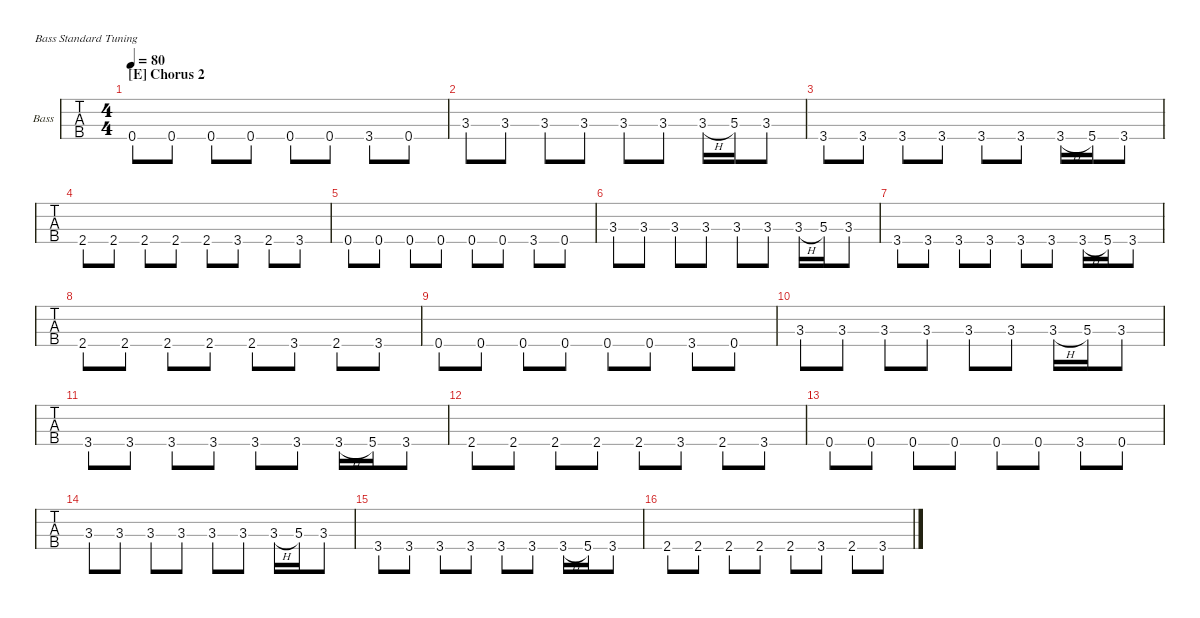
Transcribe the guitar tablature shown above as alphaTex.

\hideDynamics
\bracketExtendMode nobrackets
\firstSystemTrackNameOrientation horizontal
\otherSystemsTrackNameOrientation horizontal
\track ("Bass" "Bass") {multiBarRest instrument electricbassfinger}
\staff {tabs}
\tuning (G2 D2 A1 E1)
\ts (4 4)
\section ("E" "Chorus 2")
\tempo 80
\clef f4
\ks g
0.4.8{dy f} 0.4.8 0.4.8 0.4.8 0.4.8 0.4.8 3.4.8 0.4.8 |
3.3.8 3.3.8 3.3.8 3.3.8 3.3.8 3.3.8 3.3{h}.16 5.3.16 3.3.8 |
3.4.8 3.4.8 3.4.8 3.4.8 3.4.8 3.4.8 3.4{h}.16 5.4.16 3.4.8 |
2.4.8 2.4.8 2.4.8 2.4.8 2.4.8 3.4.8 2.4.8 3.4.8 |
0.4.8 0.4.8 0.4.8 0.4.8 0.4.8 0.4.8 3.4.8 0.4.8 |
3.3.8 3.3.8 3.3.8 3.3.8 3.3.8 3.3.8 3.3{h}.16 5.3.16 3.3.8 |
3.4.8 3.4.8 3.4.8 3.4.8 3.4.8 3.4.8 3.4{h}.16 5.4.16 3.4.8 |
2.4.8 2.4.8 2.4.8 2.4.8 2.4.8 3.4.8 2.4.8 3.4.8 |
0.4.8 0.4.8 0.4.8 0.4.8 0.4.8 0.4.8 3.4.8 0.4.8 |
3.3.8 3.3.8 3.3.8 3.3.8 3.3.8 3.3.8 3.3{h}.16 5.3.16 3.3.8 |
3.4.8 3.4.8 3.4.8 3.4.8 3.4.8 3.4.8 3.4{h}.16 5.4.16 3.4.8 |
2.4.8 2.4.8 2.4.8 2.4.8 2.4.8 3.4.8 2.4.8 3.4.8 |
0.4.8 0.4.8 0.4.8 0.4.8 0.4.8 0.4.8 3.4.8 0.4.8 |
3.3.8 3.3.8 3.3.8 3.3.8 3.3.8 3.3.8 3.3{h}.16 5.3.16 3.3.8 |
3.4.8 3.4.8 3.4.8 3.4.8 3.4.8 3.4.8 3.4{h}.16 5.4.16 3.4.8 |
2.4.8 2.4.8 2.4.8 2.4.8 2.4.8 3.4.8 2.4.8 3.4.8
